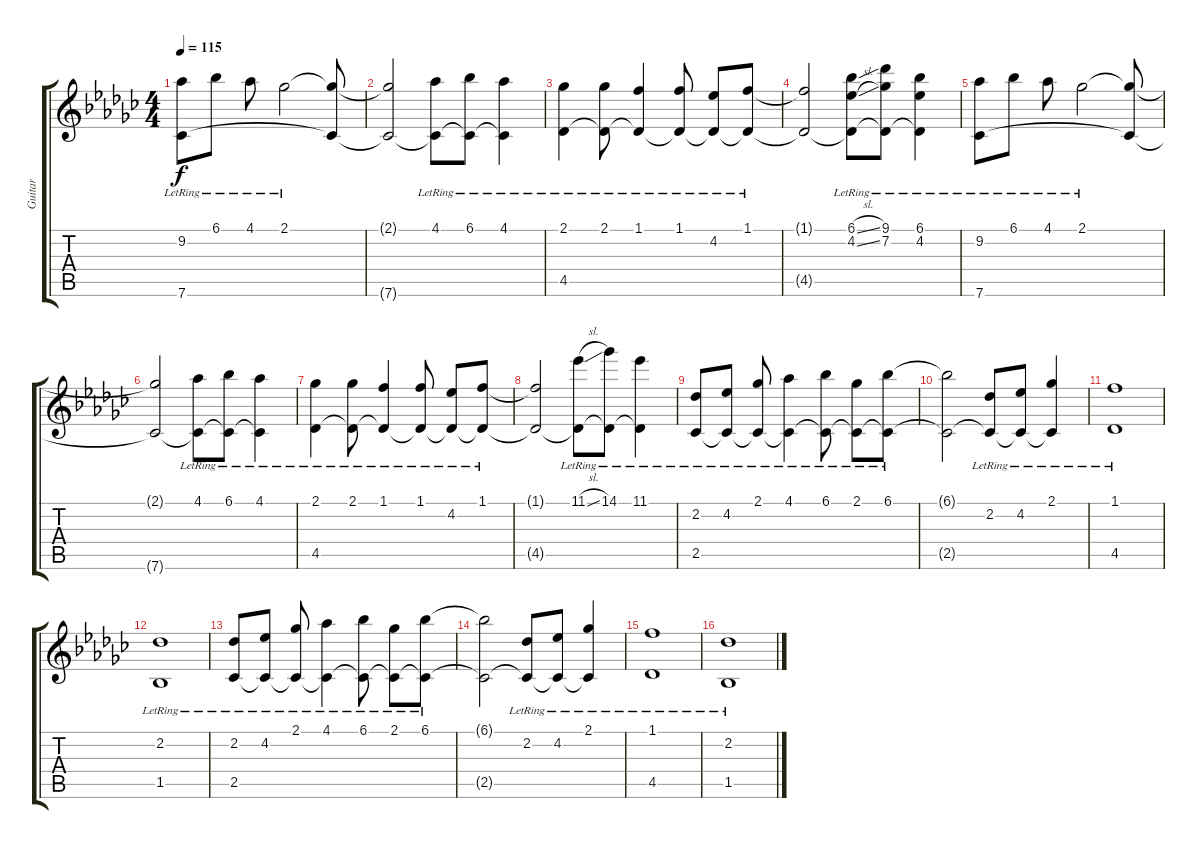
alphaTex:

\track ("Guitar" "Guitar") {instrument electricguitarjazz}
\staff {score tabs}
\tuning (E4 B3 G3 D3 A2 E2) {hide}
\ts (4 4)
\tempo 115
\clef g2
\ks gb
(9.2{lr} 7.6{lr}).8{dy f} 6.1{lr}.8 4.1{lr}.8 2.1{lr}.2 (2.1{t} 7.6{t}).8 |
(2.1{t} 7.6{t}).2 (4.1{lr} 7.6{t}).8 (6.1{lr} 7.6{t}).8 (4.1{lr} 7.6{t}).4 |
(2.1{lr} 4.5{lr}).4 (2.1{lr} 4.5{t}).8 (1.1{lr} 4.5{t}).4 (1.1{lr} 4.5{t}).8 (4.2{lr} 4.5{t}).8 (1.1{lr} 4.5{t}).8 |
(1.1{t} 4.5{t}).2 (6.1{sl lr} 4.2{sl lr} 4.5{t}).8 (9.1{lr} 7.2{lr} 4.5{t}).8 (6.1{lr} 4.2{lr} 4.5{t}).4 |
(9.2{lr} 7.6{lr}).8 6.1{lr}.8 4.1{lr}.8 2.1{lr}.2 (2.1{t} 7.6{t}).8 |
(2.1{t} 7.6{t}).2 (4.1{lr} 7.6{t}).8 (6.1{lr} 7.6{t}).8 (4.1{lr} 7.6{t}).4 |
(2.1{lr} 4.5{lr}).4 (2.1{lr} 4.5{t}).8 (1.1{lr} 4.5{t}).4 (1.1{lr} 4.5{t}).8 (4.2{lr} 4.5{t}).8 (1.1{lr} 4.5{t}).8 |
(1.1{t} 4.5{t}).2 (11.1{sl lr} 4.5{t}).8 (14.1{lr} 4.5{t}).8 (11.1{lr} 4.5{t}).4 |
(2.2{lr} 2.5{lr}).8 (4.2{lr} 2.5{t}).8 (2.1{lr} 2.5{t}).8 (4.1{lr} 2.5{t}).4 (6.1{lr} 2.5{t}).8 (2.1{lr} 2.5{t}).8 (6.1{lr} 2.5{t}).8 |
(6.1{t} 2.5{t}).2 (2.2{lr} 2.5{t}).8 (4.2{lr} 2.5{t}).8 (2.1{lr} 2.5{t}).4 |
(1.1{lr} 4.5{lr}).1 |
(2.2{lr} 1.5{lr}).1 |
(2.2{lr} 2.5{lr}).8 (4.2{lr} 2.5{t}).8 (2.1{lr} 2.5{t}).8 (4.1{lr} 2.5{t}).4 (6.1{lr} 2.5{t}).8 (2.1{lr} 2.5{t}).8 (6.1{lr} 2.5{t}).8 |
(6.1{t} 2.5{t}).2 (2.2{lr} 2.5{t}).8 (4.2{lr} 2.5{t}).8 (2.1{lr} 2.5{t}).4 |
(1.1{lr} 4.5{lr}).1 |
(2.2{lr} 1.5{lr}).1
